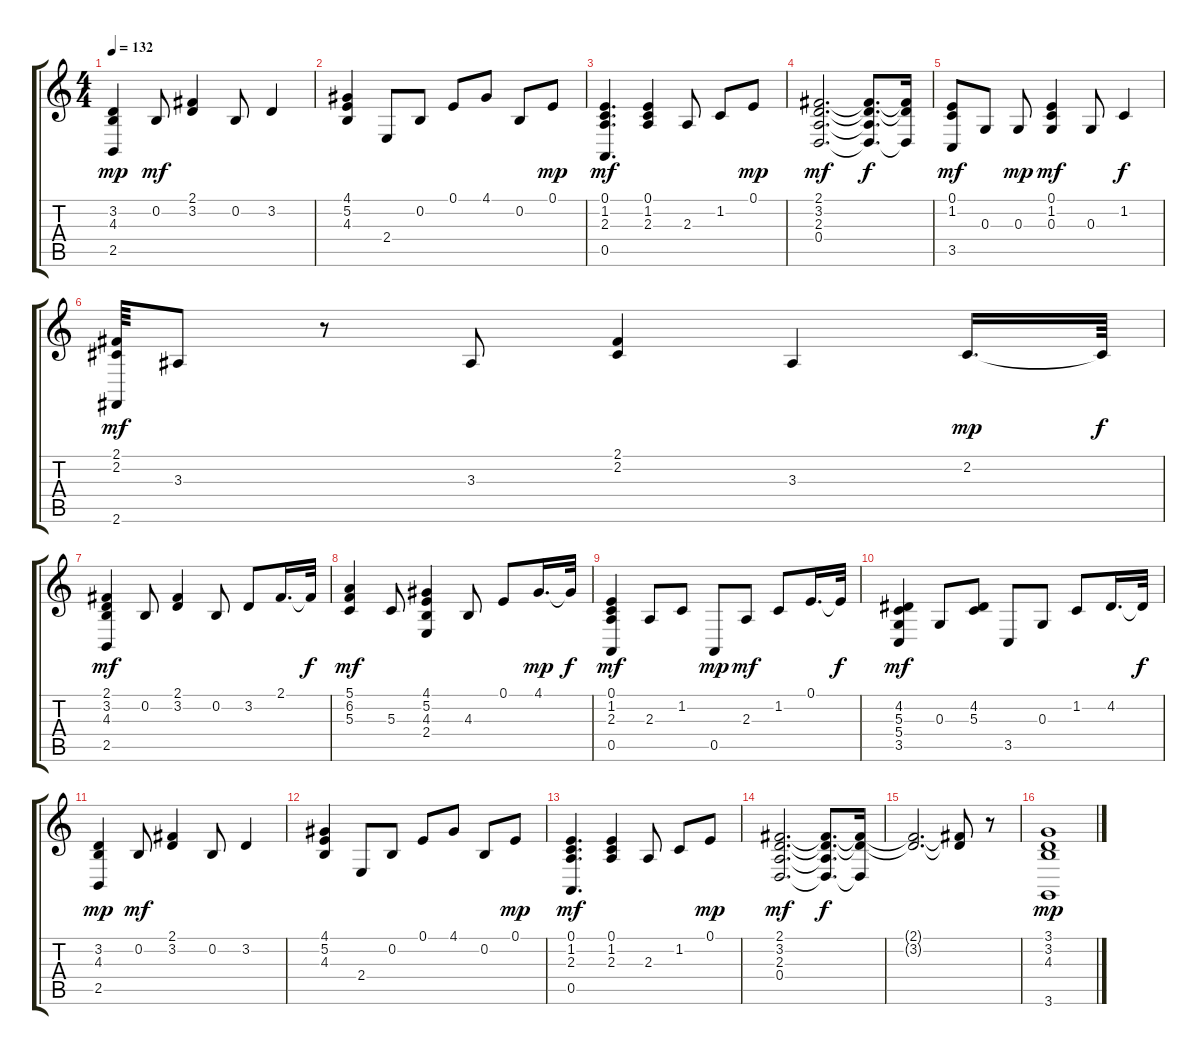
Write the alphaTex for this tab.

\track "" {instrument acousticgrandpiano}
\staff {score tabs}
\tuning (E4 B3 G3 D3 A2 E2) {hide}
\ts (4 4)
\tempo 132
\clef g2
\ks c
(3.2 4.3 2.5).4{dy mp} 0.2.8{dy mf} (2.1 3.2).4 0.2.8 3.2.4 |
(4.1 5.2 4.3).4 2.4.8 0.2.8 0.1.8 4.1.8 0.2.8 0.1.8{dy mp} |
(0.1 1.2 2.3 0.5).4{d dy mf} (0.1 1.2 2.3).4 2.3.8 1.2.8 0.1.8{dy mp} |
(2.1 3.2 2.3 0.4).2{d dy mf} (2.1{t} 3.2{t} 2.3{t} 0.4{t}).8{d dy f} (2.1{t} 3.2{t} 0.4{t}).16 |
(0.1 1.2 3.5).8{dy mf} 0.3.8 0.3.8{dy mp} (0.1 1.2 0.3).4{dy mf} 0.3.8 1.2.4{dy f} |
(2.1 2.2 2.6).64{dy mf} 3.3.8 r.8 3.3.8 (2.1 2.2).4 3.3.4 2.2.16{d dy mp} 2.2{t}.64{dy f} |
(2.1 3.2 4.3 2.5).4{dy mf} 0.2.8 (2.1 3.2).4 0.2.8 3.2.8 2.1.16{d} 2.1{t}.32{dy f} |
(5.1 6.2 5.3).4{dy mf} 5.3.8 (4.1 5.2 4.3 2.4).4 4.3.8 0.1.8 4.1.16{d dy mp} 4.1{t}.32{dy f} |
(0.1 1.2 2.3 0.5).4{dy mf} 2.3.8 1.2.8 0.5.8{dy mp} 2.3.8{dy mf} 1.2.8 0.1.16{d} 0.1{t}.32{dy f} |
(4.2 5.3 5.4 3.5).4{dy mf} 0.3.8 (4.2 5.3).8 3.5.8 0.3.8 1.2.8 4.2.16{d} 4.2{t}.32{dy f} |
(3.2 4.3 2.5).4{dy mp} 0.2.8{dy mf} (2.1 3.2).4 0.2.8 3.2.4 |
(4.1 5.2 4.3).4 2.4.8 0.2.8 0.1.8 4.1.8 0.2.8 0.1.8{dy mp} |
(0.1 1.2 2.3 0.5).4{d dy mf} (0.1 1.2 2.3).4 2.3.8 1.2.8 0.1.8{dy mp} |
(2.1 3.2 2.3 0.4).2{d dy mf} (2.1{t} 3.2{t} 2.3{t} 0.4{t}).8{d dy f} (2.1{t} 3.2{t} 0.4{t}).16 |
(2.1{t} 3.2{t}).2{d} (2.1{t} 3.2{t}).8 r.8 |
(3.1 3.2 4.3 3.6).1{dy mp}
